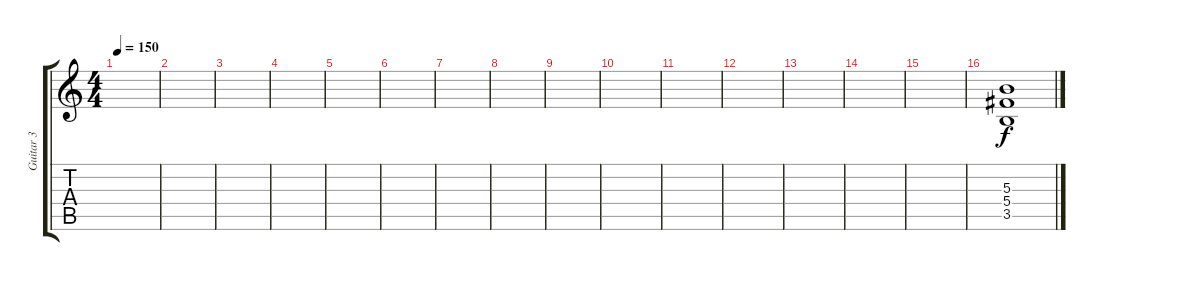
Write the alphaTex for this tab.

\track ("Guitar 3" "Guitar 3") {instrument distortionguitar}
\staff {score tabs}
\tuning (Eb4 Bb3 Gb3 Db3 Ab2 Eb2) {hide}
\ts (4 4)
\tempo 150
\clef g2
\ks c
|
|
|
|
|
|
|
|
|
|
|
|
|
|
|
(5.3 5.4 3.5).1
